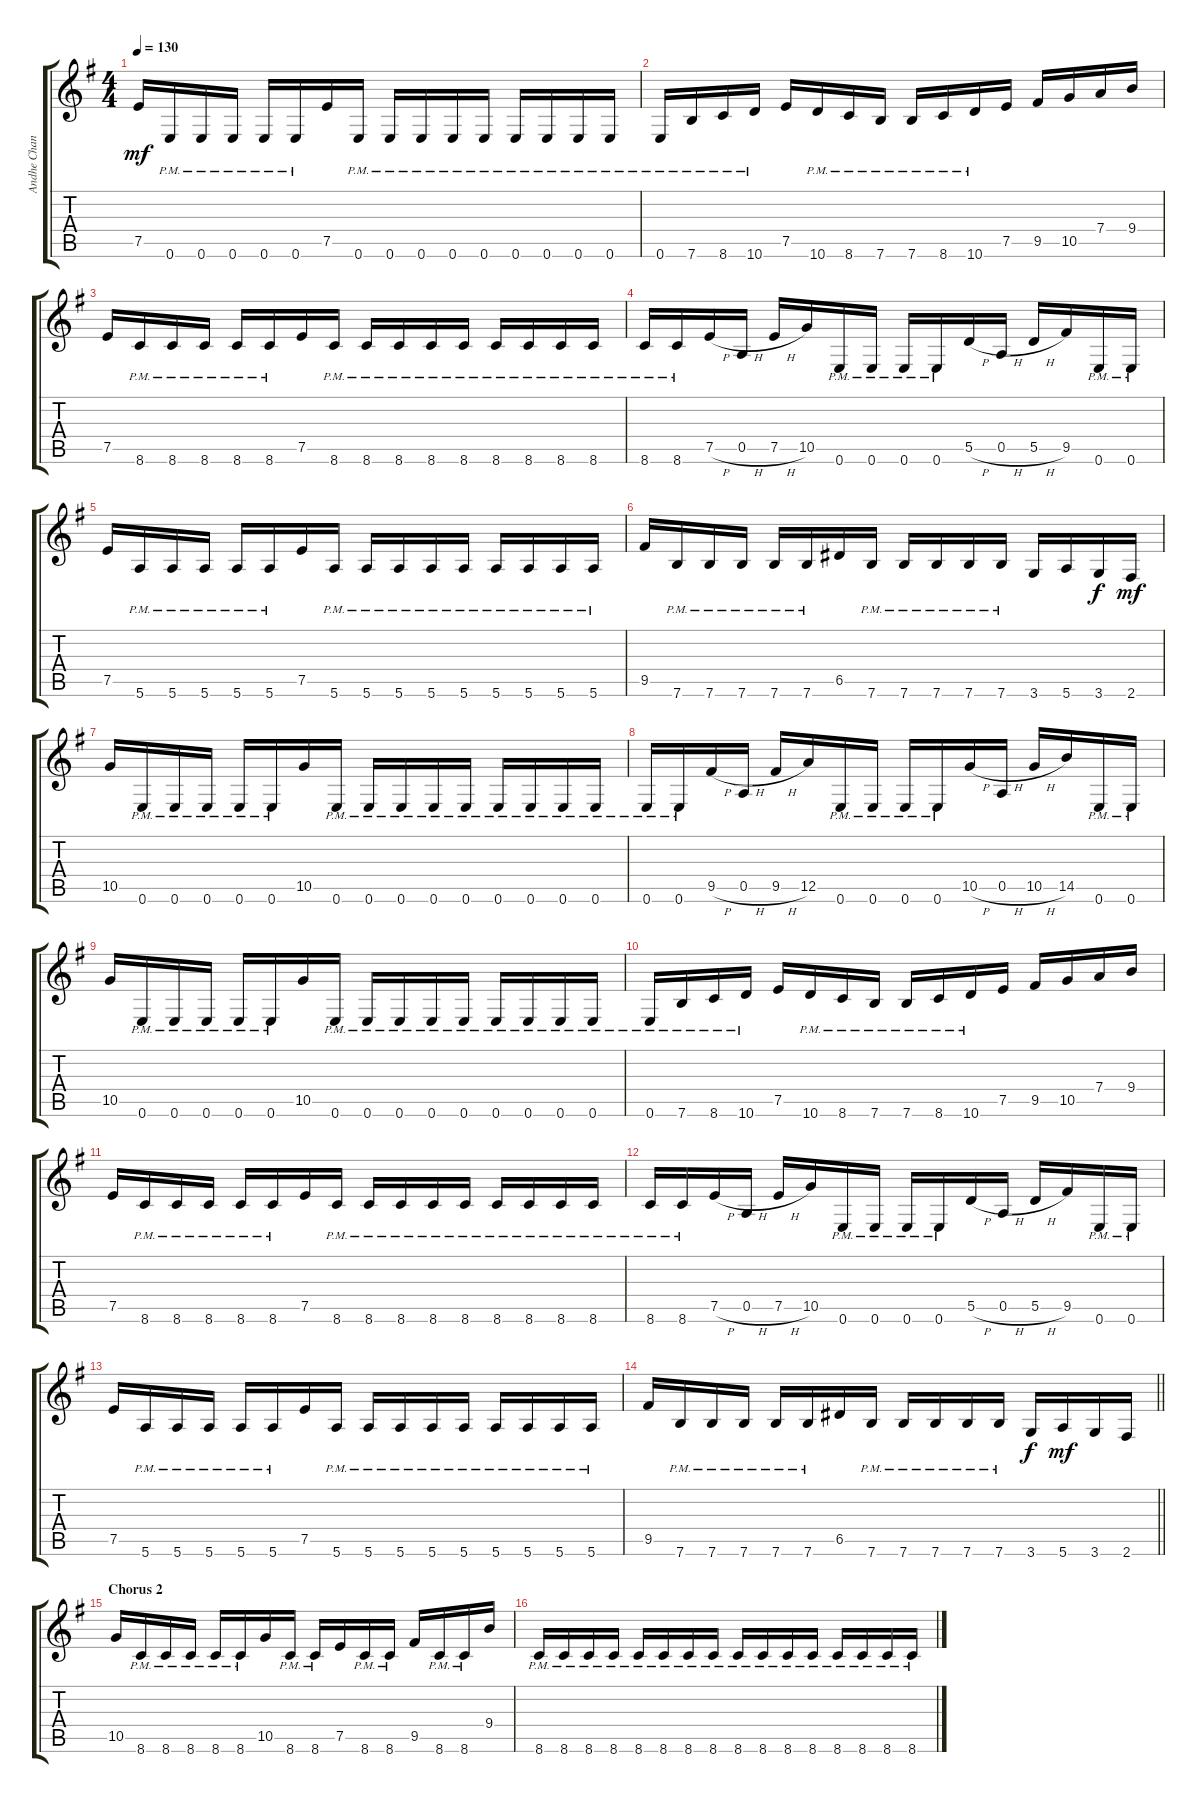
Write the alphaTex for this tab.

\track ("Andhe Chandler (guitar)" "Andhe Chan") {instrument distortionguitar}
\staff {score tabs}
\tuning (E4 B3 G3 D3 A2 E2) {hide}
\ts (4 4)
\tempo 130
\clef g2
\ks eminor
7.5.16{dy mf} 0.6{pm}.16 0.6{pm}.16 0.6{pm}.16 0.6{pm}.16 0.6{pm}.16 7.5.16 0.6{pm}.16 0.6{pm}.16 0.6{pm}.16 0.6{pm}.16 0.6{pm}.16 0.6{pm}.16 0.6{pm}.16 0.6{pm}.16 0.6{pm}.16 |
0.6{pm}.16 7.6{pm}.16 8.6{pm}.16 10.6{pm}.16 7.5.16 10.6{pm}.16 8.6{pm}.16 7.6{pm}.16 7.6{pm}.16 8.6{pm}.16 10.6{pm}.16 7.5.16 9.5.16 10.5.16 7.4.16 9.4.16 |
7.5.16 8.6{pm}.16 8.6{pm}.16 8.6{pm}.16 8.6{pm}.16 8.6{pm}.16 7.5.16 8.6{pm}.16 8.6{pm}.16 8.6{pm}.16 8.6{pm}.16 8.6{pm}.16 8.6{pm}.16 8.6{pm}.16 8.6{pm}.16 8.6{pm}.16 |
8.6{pm}.16 8.6{pm}.16 7.5{h}.16 0.5{h}.16 7.5{h}.16 10.5.16 0.6{pm}.16 0.6{pm}.16 0.6{pm}.16 0.6{pm}.16 5.5{h}.16 0.5{h}.16 5.5{h}.16 9.5.16 0.6{pm}.16 0.6{pm}.16 |
7.5.16 5.6{pm}.16 5.6{pm}.16 5.6{pm}.16 5.6{pm}.16 5.6{pm}.16 7.5.16 5.6{pm}.16 5.6{pm}.16 5.6{pm}.16 5.6{pm}.16 5.6{pm}.16 5.6{pm}.16 5.6{pm}.16 5.6{pm}.16 5.6{pm}.16 |
9.5.16 7.6{pm}.16 7.6{pm}.16 7.6{pm}.16 7.6{pm}.16 7.6{pm}.16 6.5.16 7.6{pm}.16 7.6{pm}.16 7.6{pm}.16 7.6{pm}.16 7.6{pm}.16 3.6.16 5.6.16 3.6.16{dy f} 2.6.16{dy mf} |
10.5.16 0.6{pm}.16 0.6{pm}.16 0.6{pm}.16 0.6{pm}.16 0.6{pm}.16 10.5.16 0.6{pm}.16 0.6{pm}.16 0.6{pm}.16 0.6{pm}.16 0.6{pm}.16 0.6{pm}.16 0.6{pm}.16 0.6{pm}.16 0.6{pm}.16 |
0.6{pm}.16 0.6{pm}.16 9.5{h}.16 0.5{h}.16 9.5{h}.16 12.5.16 0.6{pm}.16 0.6{pm}.16 0.6{pm}.16 0.6{pm}.16 10.5{h}.16 0.5{h}.16 10.5{h}.16 14.5.16 0.6{pm}.16 0.6{pm}.16 |
10.5.16 0.6{pm}.16 0.6{pm}.16 0.6{pm}.16 0.6{pm}.16 0.6{pm}.16 10.5.16 0.6{pm}.16 0.6{pm}.16 0.6{pm}.16 0.6{pm}.16 0.6{pm}.16 0.6{pm}.16 0.6{pm}.16 0.6{pm}.16 0.6{pm}.16 |
0.6{pm}.16 7.6{pm}.16 8.6{pm}.16 10.6{pm}.16 7.5.16 10.6{pm}.16 8.6{pm}.16 7.6{pm}.16 7.6{pm}.16 8.6{pm}.16 10.6{pm}.16 7.5.16 9.5.16 10.5.16 7.4.16 9.4.16 |
7.5.16 8.6{pm}.16 8.6{pm}.16 8.6{pm}.16 8.6{pm}.16 8.6{pm}.16 7.5.16 8.6{pm}.16 8.6{pm}.16 8.6{pm}.16 8.6{pm}.16 8.6{pm}.16 8.6{pm}.16 8.6{pm}.16 8.6{pm}.16 8.6{pm}.16 |
8.6{pm}.16 8.6{pm}.16 7.5{h}.16 0.5{h}.16 7.5{h}.16 10.5.16 0.6{pm}.16 0.6{pm}.16 0.6{pm}.16 0.6{pm}.16 5.5{h}.16 0.5{h}.16 5.5{h}.16 9.5.16 0.6{pm}.16 0.6{pm}.16 |
7.5.16 5.6{pm}.16 5.6{pm}.16 5.6{pm}.16 5.6{pm}.16 5.6{pm}.16 7.5.16 5.6{pm}.16 5.6{pm}.16 5.6{pm}.16 5.6{pm}.16 5.6{pm}.16 5.6{pm}.16 5.6{pm}.16 5.6{pm}.16 5.6{pm}.16 |
\barLineRight lightlight
9.5.16 7.6{pm}.16 7.6{pm}.16 7.6{pm}.16 7.6{pm}.16 7.6{pm}.16 6.5.16 7.6{pm}.16 7.6{pm}.16 7.6{pm}.16 7.6{pm}.16 7.6{pm}.16 3.6.16{dy f} 5.6.16{dy mf} 3.6.16 2.6.16 |
\section ("" "Chorus 2")
10.5.16 8.6{pm}.16 8.6{pm}.16 8.6{pm}.16 8.6{pm}.16 8.6{pm}.16 10.5.16 8.6{pm}.16 8.6{pm}.16 7.5.16 8.6{pm}.16 8.6{pm}.16 9.5.16 8.6{pm}.16 8.6{pm}.16 9.4.16 |
8.6{pm}.16 8.6{pm}.16 8.6{pm}.16 8.6{pm}.16 8.6{pm}.16 8.6{pm}.16 8.6{pm}.16 8.6{pm}.16 8.6{pm}.16 8.6{pm}.16 8.6{pm}.16 8.6{pm}.16 8.6{pm}.16 8.6{pm}.16 8.6{pm}.16 8.6{pm}.16
